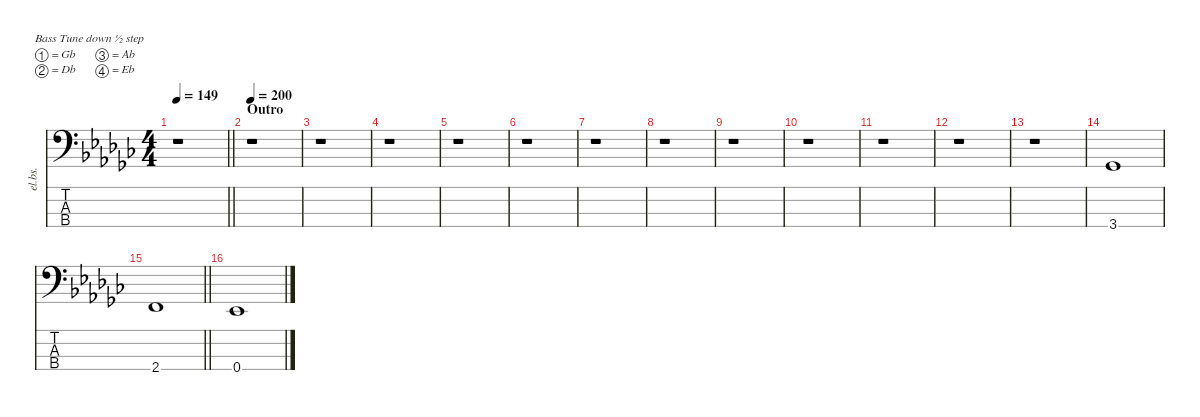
\defaultSystemsLayout 4
\hideDynamics
\bracketExtendMode nobrackets
\otherSystemsTrackNameOrientation horizontal
\track ("Bass" "el.bs.") {instrument electricbassfinger}
\staff {score tabs}
\tuning (Gb2 Db2 Ab1 Eb1)
\ts (4 4)
\tempo 149
\clef f4
\barLineRight lightlight
\ks gb
r.1{dy f beam Down} |
\section ("" "Outro")
\tempo 200
r.1{beam Down} |
r.1{beam Down} |
r.1{beam Down} |
r.1{beam Down} |
r.1{beam Down} |
r.1{beam Down} |
r.1{beam Down} |
r.1{beam Down} |
r.1{beam Down} |
r.1{beam Down} |
r.1{beam Down} |
r.1{beam Down} |
3.4{acc b}.1{beam Up} |
\barLineRight lightlight
2.4{acc forcenatural}.1{beam Up} |
0.4{acc b}.1{beam Up}
